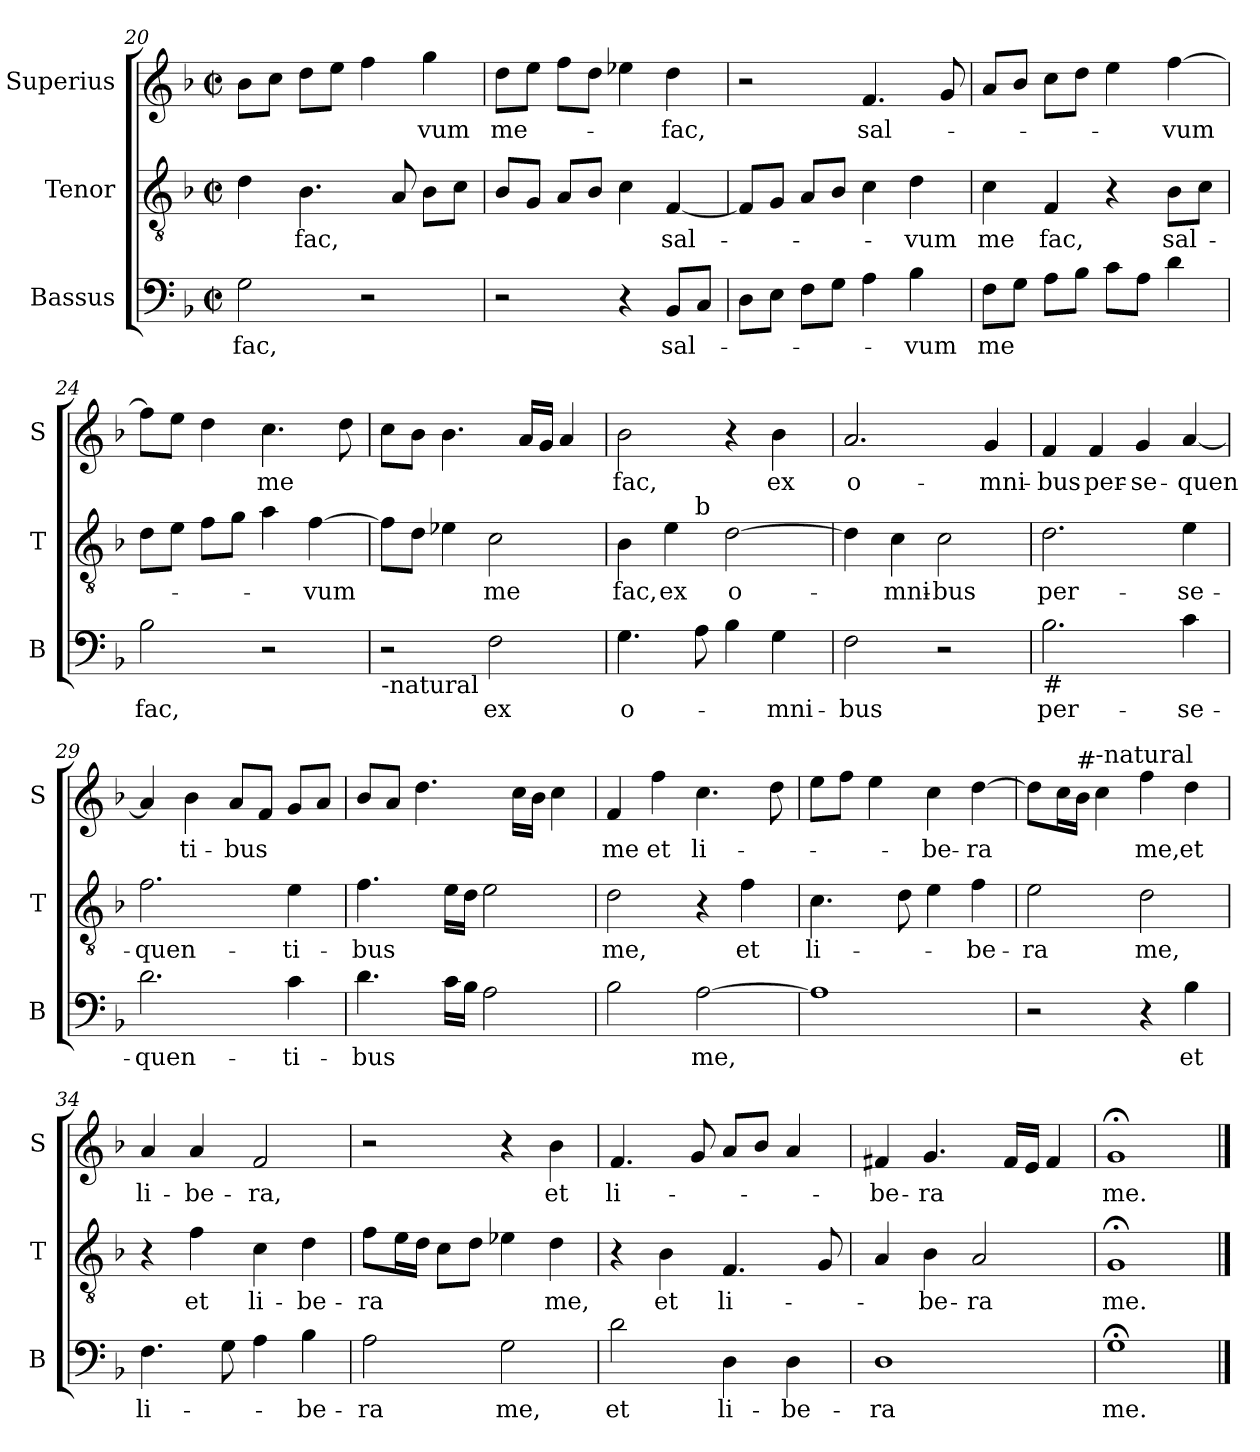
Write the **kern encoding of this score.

**kern	**text	**kern	**text	**kern	**text
*part3	*part3	*part2	*part2	*part1	*part1
*staff3	*staff3	*staff2	*staff2	*staff1	*staff1
*I"Bassus	*	*I"Tenor	*	*I"Superius	*
*I'B	*	*I'T	*	*I'S	*
*clefF4	*	*clefGv2	*	*clefG2	*
*k[b-]	*	*k[b-]	*	*k[b-]	*
*F:	*	*F:	*	*F:	*
*M2/2	*	*M2/2	*	*M2/2	*
*met(c|)	*	*met(c|)	*	*met(c|)	*
=20	=20	=20	=20	=20	=20
!	!LO:LY:b	!	!	!	!
2G\	fac,	4d\	.	8b-\L	.
.	.	.	.	8cc\J	.
!	!	!	!LO:LY:b	!	!
.	.	4.B-\	fac,	8dd\L	.
.	.	.	.	8ee\J	.
2r	.	.	.	4ff\	.
.	.	8A/	.	.	.
!	!	!	!	!	!LO:LY:b
.	.	8B-\L	.	4gg\	-vum
.	.	8c\J	.	.	.
=21	=21	=21	=21	=21	=21
!	!	!	!	!	!LO:LY:b
2r	.	8B-/L	.	8dd\L	me-
.	.	8G/J	.	8ee\J	.
.	.	8A/L	.	8ff\L	.
.	.	8B-/J	.	8dd\J	.
4r	.	4c\	.	4ee-X\	.
!	!LO:LY:b	!	!LO:LY:b	!	!LO:LY:b
8BB-/L	sal-	[4F/	sal-	4dd\	-fac,
8C/J	.	.	.	.	.
!!LO:LB:g=z
=22	=22	=22	=22	=22	=22
8D\L	.	8F/L]	.	2r	.
8E\J	.	8G/J	.	.	.
8F\L	.	8A/L	.	.	.
8G\J	.	8B-/J	.	.	.
!	!	!	!	!	!LO:LY:b
4A\	.	4c\	.	4.f/	sal-
!	!LO:LY:b	!	!LO:LY:b	!	!
4B-\	-vum	4d\	-vum	.	.
.	.	.	.	8g/	.
=23	=23	=23	=23	=23	=23
!	!LO:LY:b	!	!LO:LY:b	!	!
8F\L	me	4c\	me	8a/L	.
8G\J	.	.	.	8b-/J	.
!	!	!	!LO:LY:b	!	!
8A\L	.	4F/	fac,	8cc\L	.
8B-\J	.	.	.	8dd\J	.
8c\L	.	4r	.	4ee\	.
8A\J	.	.	.	.	.
!	!	!	!LO:LY:b	!	!LO:LY:b
4d\	.	8B-\L	sal-	[4ff\	-vum
.	.	8c\J	.	.	.
=24	=24	=24	=24	=24	=24
!	!LO:LY:b	!	!	!	!
2B-\	fac,	8d\L	.	8ff\L]	.
.	.	8e\J	.	8ee\J	.
.	.	8f\L	.	4dd\	.
.	.	8g\J	.	.	.
!	!	!	!	!	!LO:LY:b
2r	.	4a\	.	4.cc\	me
!	!	!	!LO:LY:b	!	!
.	.	[4f\	-vum	.	.
.	.	.	.	8dd\	.
=25	=25	=25	=25	=25	=25
!LO:TX:b:t=-natural	!	!	!	!	!
2r	.	8f\L]	.	8cc\L	.
.	.	8d\J	.	8b-\J	.
.	.	4e-X\	.	4.b-\	.
!	!LO:LY:b	!	!LO:LY:b	!	!
2F\	ex	2c\	me	.	.
.	.	.	.	16a/LL	.
.	.	.	.	16g/JJ	.
.	.	.	.	4a/	.
=26	=26	=26	=26	=26	=26
!	!LO:LY:b	!	!LO:LY:b	!	!LO:LY:b
*	*	*^	*	*	*
4.G\	o-	4B-\	4.ryy	fac,	2b-\	fac,
!	!	!	!	!LO:LY:b	!	!
.	.	4e\	.	ex	.	.
!	!	!	!LO:TX:a:t=b	!	!	!
8A\	.	.	2ryy	.	.	.
!	!	!	!	!LO:LY:b	!	!
4B-\	.	[2d\	.	o-	4r	.
!	!LO:LY:b	!	!	!	!	!LO:LY:b
4G\	-mni-	.	.	.	4b-\	ex
.	.	.	8ryy	.	.	.
!!LO:LB:g=z
=27	=27	=27	=27	=27	=27	=27
!	!LO:LY:b	!	!	!	!	!LO:LY:b
*	*	*v	*v	*	*	*
2F\	-bus	4d\]	.	2.a/	o-
!	!	!	!LO:LY:b	!	!
.	.	4c\	-mni-	.	.
!	!	!	!LO:LY:b	!	!
2r	.	2c\	-bus	.	.
!	!	!	!	!	!LO:LY:b
.	.	.	.	4g/	-mni-
=28	=28	=28	=28	=28	=28
!LO:TX:b:t=#	!	!	!	!	!
!	!LO:LY:b	!	!LO:LY:b	!	!LO:LY:b
2.B-\	per-	2.d\	per-	4f/	-bus
!	!	!	!	!	!LO:LY:b
.	.	.	.	4f/	per-
!	!	!	!	!	!LO:LY:b
.	.	.	.	4g/	-se-
!	!LO:LY:b	!	!LO:LY:b	!	!LO:LY:b
4c\	-se-	4e\	-se-	[4a/	-quen
=29	=29	=29	=29	=29	=29
!	!LO:LY:b	!	!LO:LY:b	!	!
2.d\	-quen-	2.f\	-quen-	4a/]	.
!	!	!	!	!	!LO:LY:b
.	.	.	.	4b-\	ti-
!	!	!	!	!	!LO:LY:b
.	.	.	.	8a/L	-bus
.	.	.	.	8f/J	.
!	!LO:LY:b	!	!LO:LY:b	!	!
4c\	-ti-	4e\	-ti-	8g/L	.
.	.	.	.	8a/J	.
=30	=30	=30	=30	=30	=30
!	!LO:LY:b	!	!LO:LY:b	!	!
4.d\	-bus	4.f\	-bus	8b-/L	.
.	.	.	.	8a/J	.
.	.	.	.	4.dd\	.
16c\LL	.	16e\LL	.	.	.
16B-\JJ	.	16d\JJ	.	.	.
2A\	.	2e\	.	.	.
.	.	.	.	16cc\LL	.
.	.	.	.	16b-\JJ	.
.	.	.	.	4cc\	.
=31	=31	=31	=31	=31	=31
!	!	!	!LO:LY:b	!	!LO:LY:b
2B-\	.	2d\	me,	4f/	me
!	!	!	!	!	!LO:LY:b
.	.	.	.	4ff\	et
!	!LO:LY:b	!	!	!	!LO:LY:b
[2A\	me,	4r	.	4.cc\	li-
!	!	!	!LO:LY:b	!	!
.	.	4f\	et	.	.
.	.	.	.	8dd\	.
=32	=32	=32	=32	=32	=32
!	!	!	!LO:LY:b	!	!
1A]	.	4.c\	li-	8ee\L	.
.	.	.	.	8ff\J	.
.	.	.	.	4ee\	.
.	.	8d\	.	.	.
!	!	!	!	!	!LO:LY:b
.	.	4e\	.	4cc\	-be-
!	!	!	!LO:LY:b	!	!LO:LY:b
.	.	4f\	-be-	[4dd\	-ra
!!LO:LB:g=z
=33	=33	=33	=33	=33	=33
!	!	!	!LO:LY:b	!	!
2r	.	2e\	-ra	8dd\L]	.
.	.	.	.	16cc\L	.
!	!	!	!	!LO:TX:a:t=#	!
.	.	.	.	16b-\JJ	.
!	!	!	!	!LO:TX:a:t=-natural	!
.	.	.	.	4cc\	.
!	!	!	!LO:LY:b	!	!LO:LY:b
4r	.	2d\	me,	4ff\	me,
!	!LO:LY:b	!	!	!	!LO:LY:b
4B-\	et	.	.	4dd\	et
=34	=34	=34	=34	=34	=34
!	!LO:LY:b	!	!	!	!LO:LY:b
4.F\	li-	4r	.	4a/	li-
!	!	!	!LO:LY:b	!	!LO:LY:b
.	.	4f\	et	4a/	-be-
8G\	.	.	.	.	.
!	!	!	!LO:LY:b	!	!LO:LY:b
4A\	.	4c\	li-	2f/	-ra,
!	!LO:LY:b	!	!LO:LY:b	!	!
4B-\	-be-	4d\	-be-	.	.
=35	=35	=35	=35	=35	=35
!	!LO:LY:b	!	!LO:LY:b	!	!
2A\	-ra	8f\L	-ra	2r	.
.	.	16e\L	.	.	.
.	.	16d\JJ	.	.	.
.	.	8c\L	.	.	.
.	.	8d\J	.	.	.
!	!LO:LY:b	!	!	!	!
2G\	me,	4e-X\	.	4r	.
!	!	!	!LO:LY:b	!	!LO:LY:b
.	.	4d\	me,	4b-\	et
=36	=36	=36	=36	=36	=36
!	!LO:LY:b	!	!	!	!LO:LY:b
2d\	et	4r	.	4.f/	li-
!	!	!	!LO:LY:b	!	!
.	.	4B-\	et	.	.
.	.	.	.	8g/	.
!	!LO:LY:b	!	!LO:LY:b	!	!
4D\	li-	4.F/	li-	8a/L	.
.	.	.	.	8b-/J	.
!	!LO:LY:b	!	!	!	!
4D\	-be-	.	.	4a/	.
.	.	8G/	.	.	.
=37	=37	=37	=37	=37	=37
!	!LO:LY:b	!	!	!	!LO:LY:b
1D	-ra	4A/	.	4f#X/	-be-
!	!	!	!LO:LY:b	!	!LO:LY:b
.	.	4B-\	-be-	4.g/	-ra
!	!	!	!LO:LY:b	!	!
.	.	2A/	-ra	.	.
.	.	.	.	16f#/LL	.
.	.	.	.	16e/JJ	.
.	.	.	.	4f#/	.
=38	=38	=38	=38	=38	=38
!	!LO:LY:b	!	!LO:LY:b	!	!LO:LY:b
1G;<	me.	1G;<	me.	1g;<	me.
==	==	==	==	==	==
*-	*-	*-	*-	*-	*-
